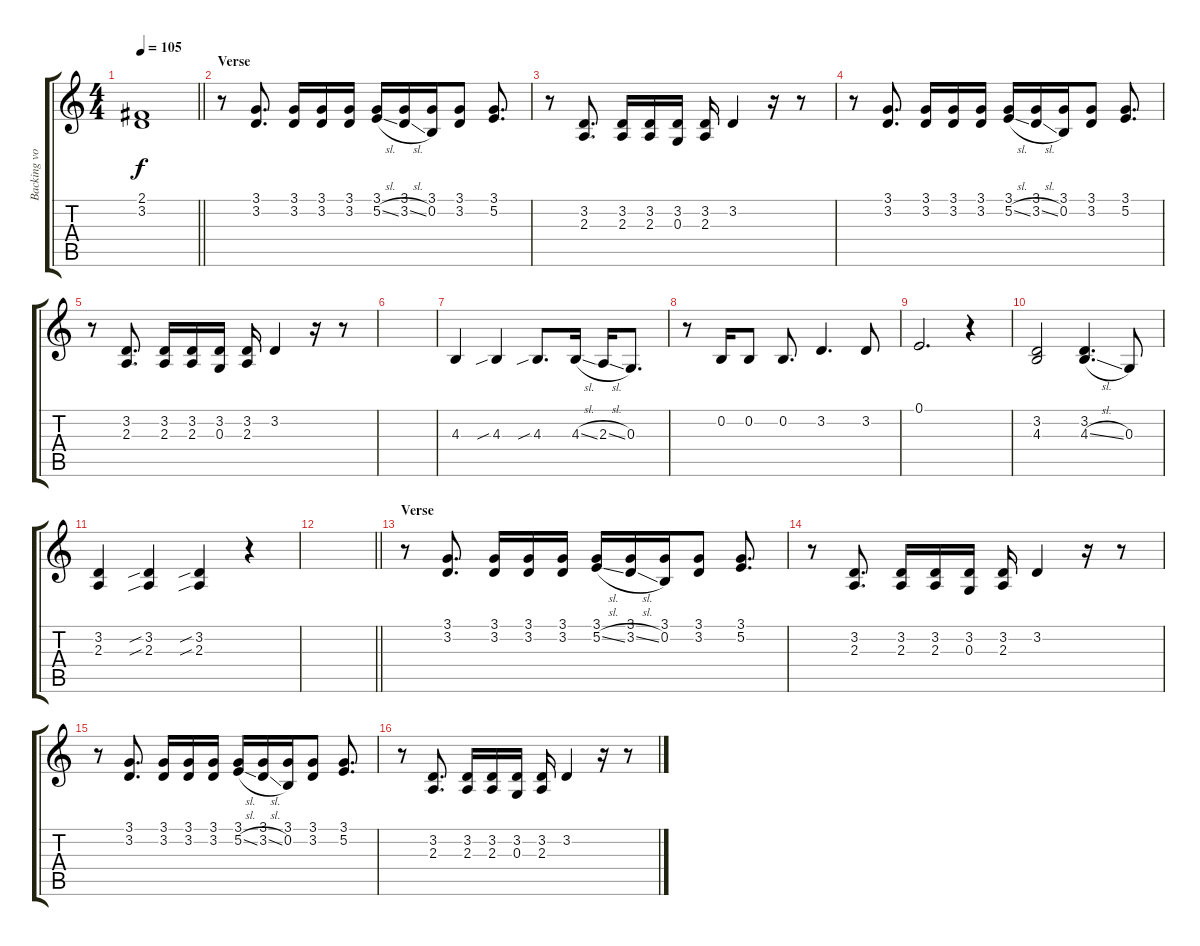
\track ("Backing vocals" "Backing vo") {instrument trombone}
\staff {score tabs}
\tuning (E4 B3 G3 D3 A2 E2) {hide}
\ts (4 4)
\tempo 105
\clef g2
\barLineRight lightlight
\ks c
(2.1{t} 3.2{t}).1{dy f} |
\section ("" "Verse")
r.8 (3.1 3.2).8{d} (3.1 3.2).16 (3.1 3.2).16 (3.1 3.2).16 (3.1 5.2{sl}).16 (3.1 3.2{sl}).16 (3.1 0.2).16 (3.1 3.2).8 (3.1 5.2).8{d} |
r.8 (3.2 2.3).8{d} (3.2 2.3).16 (3.2 2.3).16 (3.2 0.3).16 (3.2 2.3).16 3.2.4 r.16 r.8 |
r.8 (3.1 3.2).8{d} (3.1 3.2).16 (3.1 3.2).16 (3.1 3.2).16 (3.1 5.2{sl}).16 (3.1 3.2{sl}).16 (3.1 0.2).16 (3.1 3.2).8 (3.1 5.2).8{d} |
r.8 (3.2 2.3).8{d} (3.2 2.3).16 (3.2 2.3).16 (3.2 0.3).16 (3.2 2.3).16 3.2.4 r.16 r.8 |
|
4.3.4 4.3{sib}.4 4.3{sib}.8{d} 4.3{sl}.16 2.3{sl}.16 0.3.8{d} |
r.8 0.2.16 0.2.8 0.2.8{d} 3.2.4{d} 3.2.8 |
0.1.2{d} r.4 |
(3.2 4.3).2 (3.2 4.3{sl}).4{d} 0.3.8 |
(3.2 2.3).4 (3.2{sib} 2.3{sib}).4 (3.2{sib} 2.3{sib}).4 r.4 |
\barLineRight lightlight
|
\section ("" "Verse")
r.8 (3.1 3.2).8{d} (3.1 3.2).16 (3.1 3.2).16 (3.1 3.2).16 (3.1 5.2{sl}).16 (3.1 3.2{sl}).16 (3.1 0.2).16 (3.1 3.2).8 (3.1 5.2).8{d} |
r.8 (3.2 2.3).8{d} (3.2 2.3).16 (3.2 2.3).16 (3.2 0.3).16 (3.2 2.3).16 3.2.4 r.16 r.8 |
r.8 (3.1 3.2).8{d} (3.1 3.2).16 (3.1 3.2).16 (3.1 3.2).16 (3.1 5.2{sl}).16 (3.1 3.2{sl}).16 (3.1 0.2).16 (3.1 3.2).8 (3.1 5.2).8{d} |
r.8 (3.2 2.3).8{d} (3.2 2.3).16 (3.2 2.3).16 (3.2 0.3).16 (3.2 2.3).16 3.2.4 r.16 r.8
